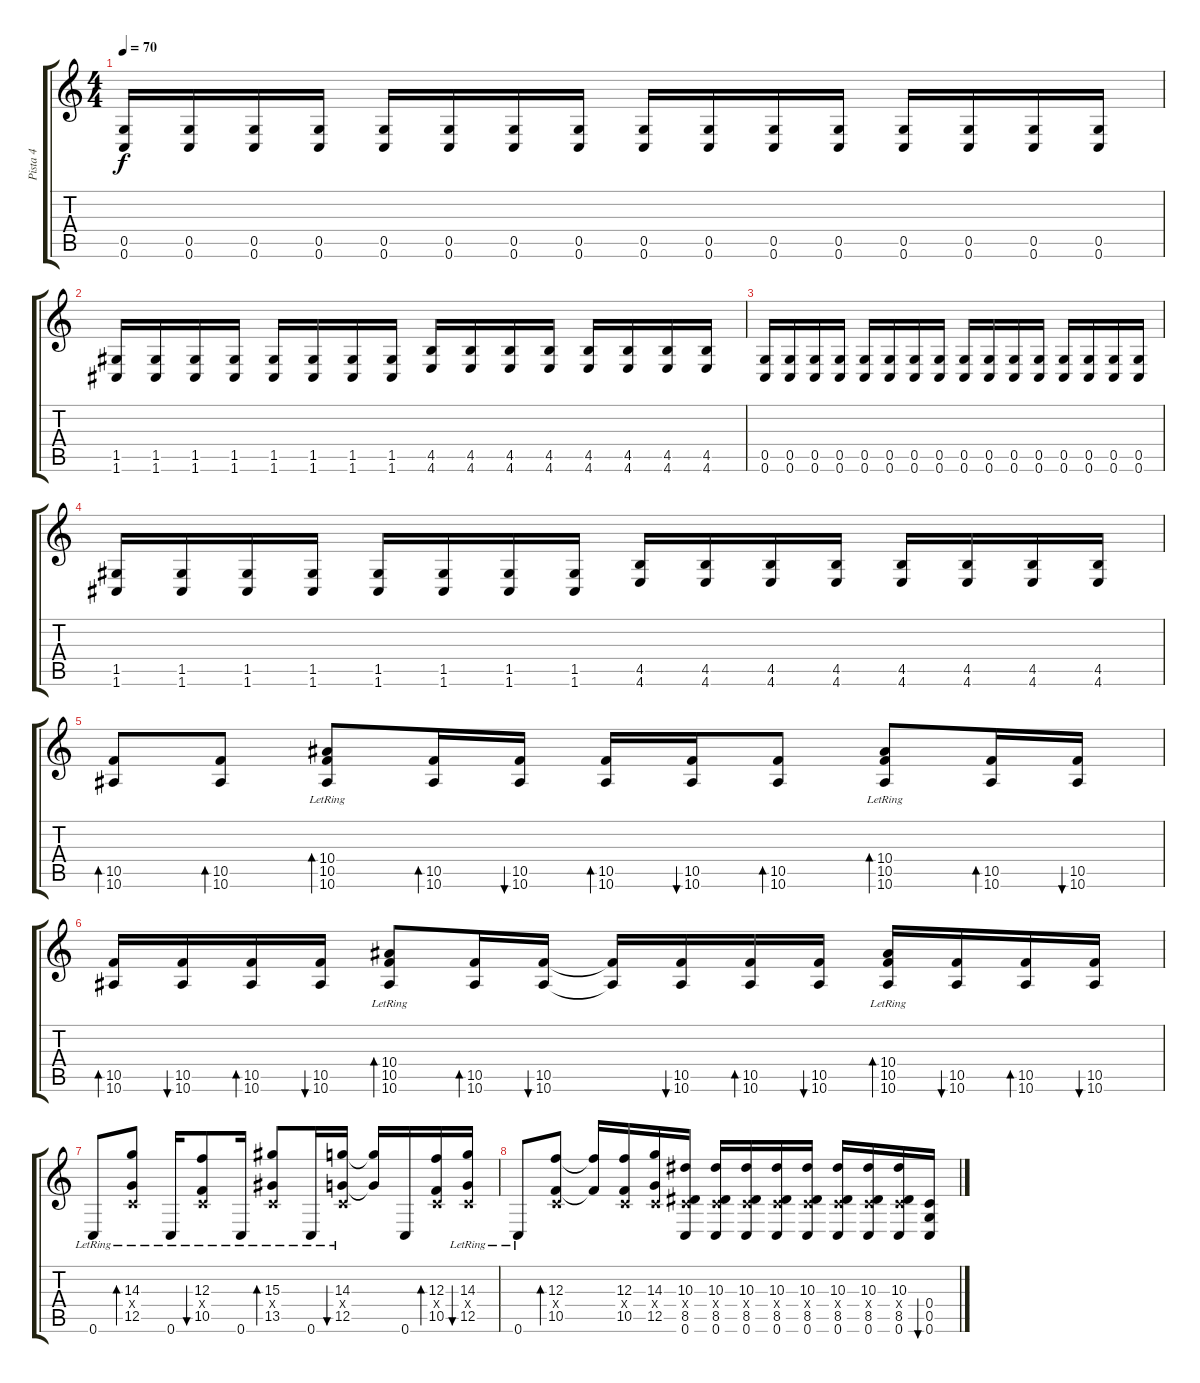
\track ("Pista 4" "Pista 4") {instrument acousticguitarsteel}
\staff {score tabs}
\tuning (D4 A3 F3 C3 G2 C2) {hide}
\ts (4 4)
\tempo 70
\clef g2
\ks c
(0.5 0.6).16{dy f volume 14 instrument distortionguitar} (0.5 0.6).16 (0.5 0.6).16 (0.5 0.6).16 (0.5 0.6).16 (0.5 0.6).16 (0.5 0.6).16 (0.5 0.6).16 (0.5 0.6).16 (0.5 0.6).16 (0.5 0.6).16 (0.5 0.6).16 (0.5 0.6).16 (0.5 0.6).16 (0.5 0.6).16 (0.5 0.6).16 |
(1.5 1.6).16 (1.5 1.6).16 (1.5 1.6).16 (1.5 1.6).16 (1.5 1.6).16 (1.5 1.6).16 (1.5 1.6).16 (1.5 1.6).16 (4.5 4.6).16 (4.5 4.6).16 (4.5 4.6).16 (4.5 4.6).16 (4.5 4.6).16 (4.5 4.6).16 (4.5 4.6).16 (4.5 4.6).16 |
(0.5 0.6).16{volume 14 instrument distortionguitar} (0.5 0.6).16 (0.5 0.6).16 (0.5 0.6).16 (0.5 0.6).16 (0.5 0.6).16 (0.5 0.6).16 (0.5 0.6).16 (0.5 0.6).16 (0.5 0.6).16 (0.5 0.6).16 (0.5 0.6).16 (0.5 0.6).16 (0.5 0.6).16 (0.5 0.6).16 (0.5 0.6).16 |
(1.5 1.6).16 (1.5 1.6).16 (1.5 1.6).16 (1.5 1.6).16 (1.5 1.6).16 (1.5 1.6).16 (1.5 1.6).16 (1.5 1.6).16 (4.5 4.6).16 (4.5 4.6).16 (4.5 4.6).16 (4.5 4.6).16 (4.5 4.6).16 (4.5 4.6).16 (4.5 4.6).16 (4.5 4.6).16 |
(10.5 10.6).8{bd 60 volume 10 instrument acousticguitarsteel} (10.5 10.6).8{bd 60} (10.4{lr} 10.5 10.6).8{bd 60} (10.5 10.6).16{bd 60} (10.5 10.6).16{bu 60} (10.5 10.6).16{bd 60} (10.5 10.6).16{bu 60} (10.5 10.6).8{bd 60} (10.4{lr} 10.5 10.6).8{bd 60} (10.5 10.6).16{bd 60} (10.5 10.6).16{bu 60} |
(10.5 10.6).16{bd 60} (10.5 10.6).16{bu 60} (10.5 10.6).16{bd 60} (10.5 10.6).16{bu 60} (10.4{lr} 10.5 10.6).8{bd 60} (10.5 10.6).16{bd 60} (10.5 10.6).16{bu 60} (10.5{t} 10.6{t}).16 (10.5 10.6).16{bu 60} (10.5 10.6).16{bd 60} (10.5 10.6).16{bu 60} (10.4{lr} 10.5 10.6).16{bd 60} (10.5 10.6).16{bu 60} (10.5 10.6).16{bd 60} (10.5 10.6).16{bu 60} |
0.6{lr}.8{volume 11 instrument distortionguitar} (14.3{lr} 0.4{x} 12.5{lr}).8{bd 60} 0.6{lr}.16 (12.3{lr} 0.4{x} 10.5{lr}).8{bu 60} 0.6{lr}.16 (15.3{lr} 0.4{x} 13.5{lr}).8{bd 60} 0.6{lr}.16 (14.3{lr} 0.4{x} 12.5{lr}).16{bu 60} (14.3{t} 12.5{t}).16 0.6.16 (12.3 0.4{x} 10.5).16{bd 60} (14.3{lr} 0.4{x} 12.5{lr}).16{bu 60} |
0.6{lr}.8 (12.3 0.4{x} 10.5).8{bd 60} (12.3{t} 10.5{t}).16 (12.3 0.4{x} 10.5).16 (14.3 0.4{x} 12.5).16 (10.3 0.4{x} 8.5 0.6).16 (10.3 0.4{x} 8.5 0.6).16 (10.3 0.4{x} 8.5 0.6).16 (10.3 0.4{x} 8.5 0.6).16 (10.3 0.4{x} 8.5 0.6).16 (10.3 0.4{x} 8.5 0.6).16 (10.3 0.4{x} 8.5 0.6).16 (10.3 0.4{x} 8.5 0.6).16 (0.4 0.5 0.6).16{bu 60}
